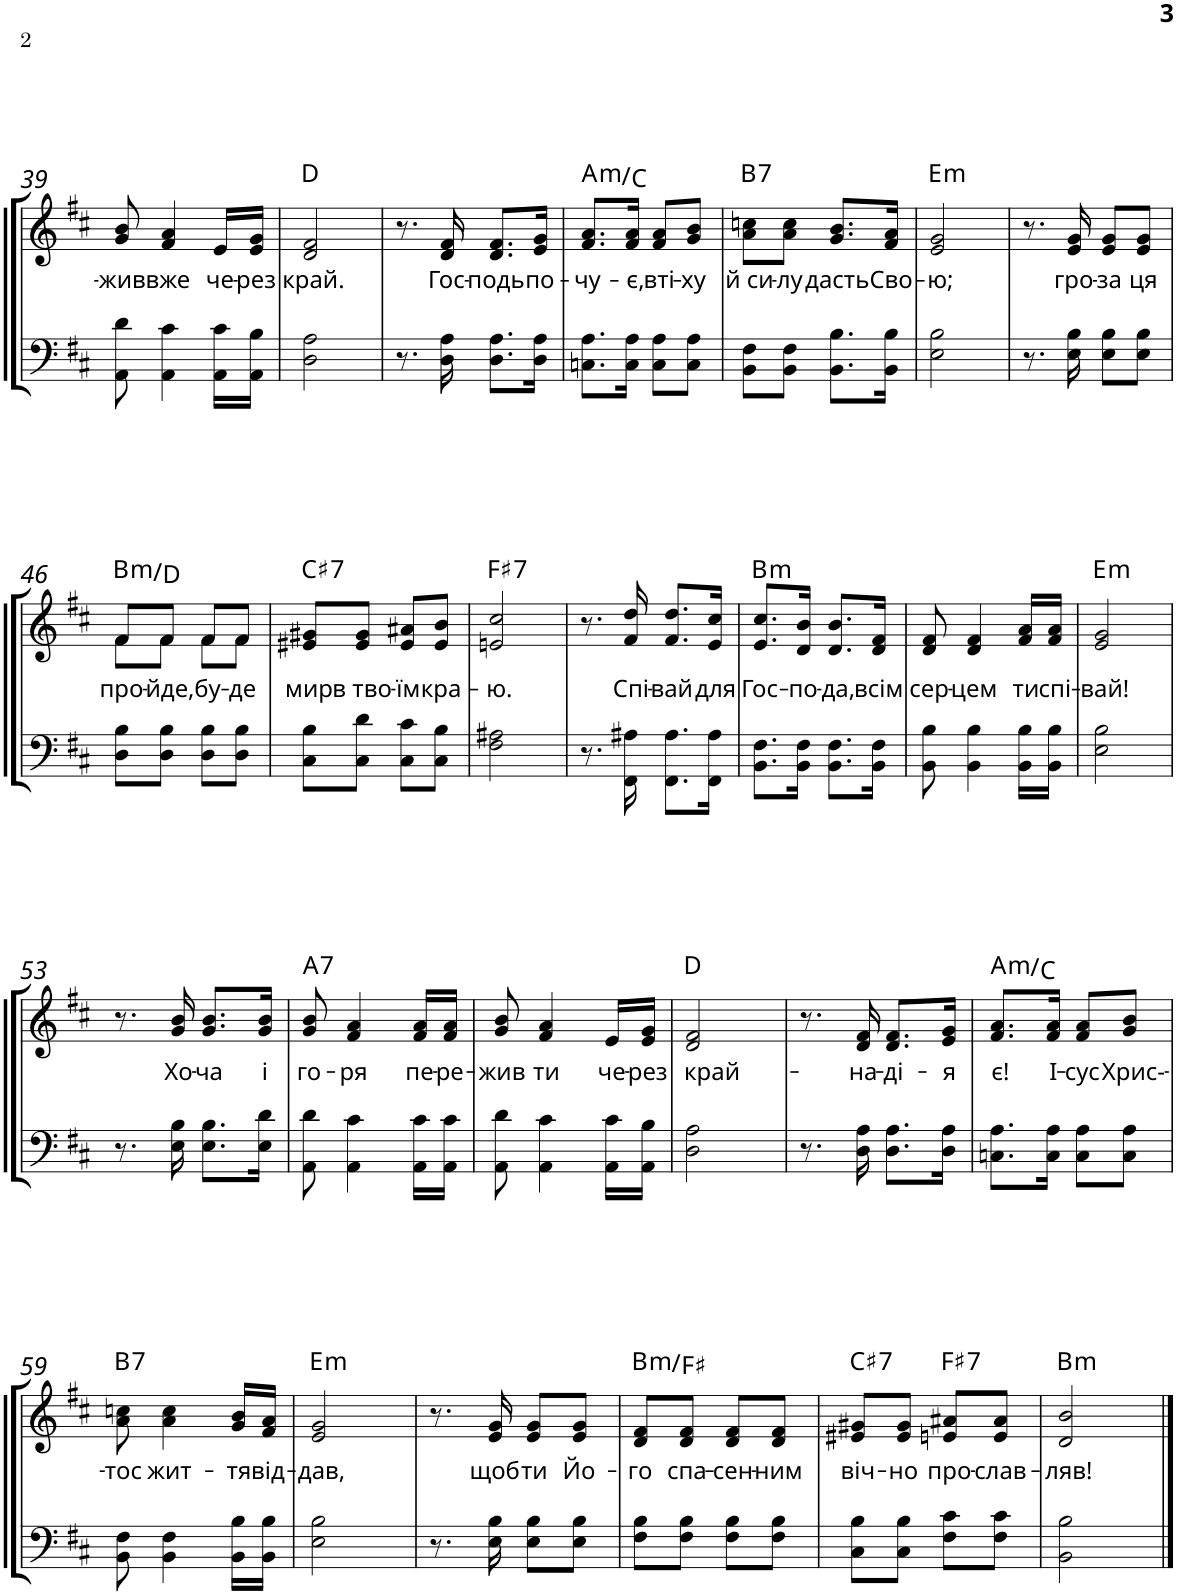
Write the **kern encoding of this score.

**kern	**kern	**text	**harte
*part1	*part1	*part1	*part1
*staff2	*staff1	*staff1	*
*I"P1	*	*	*
!!LO:PB:g=z
*clefF4	*clefG2	*	*
*k[f#c#]	*k[f#c#]	*	*
*b:	*b:	*	*
*M2/4	*M2/4	*	*
=39	=39	=39	=39
!	!	!LO:LY:b	!
8AA\ 8d\	8g/ 8b/	-жив	.
!	!	!LO:LY:b	!
4AA\ 4c#\	4f#/ 4a/	вже	.
!	!	!LO:LY:b	!
16AA\ 16c#\LL	16e/LL	че-	.
!	!	!LO:LY:b	!
16AA\ 16B\JJ	16e/ 16g/JJ	-рез	.
=40	=40	=40	=40
!	!	!LO:LY:b	!
2D\ 2A\	2d/ 2f#/	край.	D:maj
=41	=41	=41	=41
8.r	8.r	.	.
!	!	!LO:LY:b	!
16D\ 16A\	16d/ 16f#/	Гос-	.
!	!	!LO:LY:b	!
8.D\ 8.A\L	8.d/ 8.f#/L	-подь	.
!	!	!LO:LY:b	!
16D\ 16A\Jk	16e/ 16g/Jk	по-	.
=42	=42	=42	=42
!	!	!LO:LY:b	!LO:H:kt=m
8.Cn\ 8.A\L	8.f#/ 8.a/L	-чу-	A:min/b3
!	!	!LO:LY:b	!
16C\ 16A\Jk	16f#/ 16a/Jk	-є,	.
!	!	!LO:LY:b	!
8C\ 8A\L	8f#/ 8a/L	вті-	.
!	!	!LO:LY:b	!
8C\ 8A\J	8g/ 8b/J	-ху	.
=43	=43	=43	=43
!	!	!LO:LY:b	!LO:H:kt=7
8BB\ 8F#\L	8a\ 8ccn\L	й си-	B:7
!	!	!LO:LY:b	!
8BB\ 8F#\J	8a\ 8cc\J	-лу	.
!	!	!LO:LY:b	!
8.BB\ 8.B\L	8.g/ 8.b/L	дасть	.
!	!	!LO:LY:b	!
16BB\ 16B\Jk	16f#/ 16a/Jk	Сво-	.
=44	=44	=44	=44
!	!	!LO:LY:b	!LO:H:kt=m
2E\ 2B\	2e/ 2g/	-ю;	E:min
=45	=45	=45	=45
8.r	8.r	.	.
!	!	!LO:LY:b	!
16E\ 16B\	16e/ 16g/	гро-	.
!	!	!LO:LY:b	!
8E\ 8B\L	8e/ 8g/L	-за	.
!	!	!LO:LY:b	!
8E\ 8B\J	8e/ 8g/J	ця	.
!!LO:LB:g=z
=46	=46	=46	=46
!	!	!LO:LY:b	!LO:H:kt=m
*	*^	*	*
8D\ 8B\L	8f#/L	8f#\L	про-	B:min/b3
!	!	!	!LO:LY:b	!
8D\ 8B\J	8f#/J	8f#\J	-йде,	.
!	!	!	!LO:LY:b	!
8D\ 8B\L	8f#/L	8f#\L	бу-	.
!	!	!	!LO:LY:b	!
8D\ 8B\J	8f#/J	8f#\J	-де	.
=47	=47	=47	=47	=47
!	!	!	!LO:LY:b	!LO:H:kt=7
8C#\ 8B\L	8e#X/ 8g#X/L	2ryy	мир	C#:7
!	!	!	!LO:LY:b	!
8C#\ 8d\J	8e#/ 8g#/J	.	в тво-	.
!	!	!	!LO:LY:b	!
8C#\ 8c#\L	8e#/ 8a#X/L	.	-їм	.
!	!	!	!LO:LY:b	!
8C#\ 8B\J	8e#/ 8b/J	.	кра-	.
*	*v	*v	*	*
=48	=48	=48	=48
!	!	!LO:LY:b	!LO:H:kt=7
2F#\ 2A#X\	2en/ 2cc#/	-ю.	F#:7
=49	=49	=49	=49
8.r	8.r	.	.
!	!	!LO:LY:b	!
16FF#\ 16A#X\	16f#/ 16dd/	Спі-	.
!	!	!LO:LY:b	!
8.FF#\ 8.A#\L	8.f#/ 8.dd/L	-вай	.
!	!	!LO:LY:b	!
16FF#\ 16A#\Jk	16e/ 16cc#/Jk	для	.
=50	=50	=50	=50
!	!	!LO:LY:b	!LO:H:kt=m
8.BB\ 8.F#\L	8.e/ 8.cc#/L	Гос-	B:min
!	!	!LO:LY:b	!
16BB\ 16F#\Jk	16d/ 16b/Jk	-по-	.
!	!	!LO:LY:b	!
8.BB\ 8.F#\L	8.d/ 8.b/L	-да,	.
!	!	!LO:LY:b	!
16BB\ 16F#\Jk	16d/ 16f#/Jk	всім	.
=51	=51	=51	=51
!	!	!LO:LY:b	!
8BB\ 8B\	8d/ 8f#/	сер-	.
!	!	!LO:LY:b	!
4BB\ 4B\	4d/ 4f#/	-цем	.
!	!	!LO:LY:b	!
16BB\ 16B\LL	16f#/ 16a/LL	ти	.
!	!	!LO:LY:b	!
16BB\ 16B\JJ	16f#/ 16a/JJ	спі-	.
=52	=52	=52	=52
!	!	!LO:LY:b	!LO:H:kt=m
2E\ 2B\	2e/ 2g/	-вай!	E:min
!!LO:LB:g=z
=53	=53	=53	=53
8.r	8.r	.	.
!	!	!LO:LY:b	!
16E\ 16B\	16g/ 16b/	Хо-	.
!	!	!LO:LY:b	!
8.E\ 8.B\L	8.g/ 8.b/L	-ча	.
!	!	!LO:LY:b	!
16E\ 16d\Jk	16g/ 16b/Jk	і	.
=54	=54	=54	=54
!	!	!LO:LY:b	!LO:H:kt=7
8AA\ 8d\	8g/ 8b/	го-	A:7
!	!	!LO:LY:b	!
4AA\ 4c#\	4f#/ 4a/	-ря	.
!	!	!LO:LY:b	!
16AA\ 16c#\LL	16f#/ 16a/LL	пе-	.
!	!	!LO:LY:b	!
16AA\ 16c#\JJ	16f#/ 16a/JJ	-ре-	.
=55	=55	=55	=55
!	!	!LO:LY:b	!
8AA\ 8d\	8g/ 8b/	-жив	.
!	!	!LO:LY:b	!
4AA\ 4c#\	4f#/ 4a/	ти	.
!	!	!LO:LY:b	!
16AA\ 16c#\LL	16e/LL	че-	.
!	!	!LO:LY:b	!
16AA\ 16B\JJ	16e/ 16g/JJ	-рез	.
=56	=56	=56	=56
!	!	!LO:LY:b	!
2D\ 2A\	2d/ 2f#/	край-	D:maj
=57	=57	=57	=57
8.r	8.r	.	.
!	!	!LO:LY:b	!
16D\ 16A\	16d/ 16f#/	-на-	.
!	!	!LO:LY:b	!
8.D\ 8.A\L	8.d/ 8.f#/L	-ді-	.
!	!	!LO:LY:b	!
16D\ 16A\Jk	16e/ 16g/Jk	-я	.
=58	=58	=58	=58
!	!	!LO:LY:b	!LO:H:kt=m
8.Cn\ 8.A\L	8.f#/ 8.a/L	є!	A:min/b3
!	!	!LO:LY:b	!
16C\ 16A\Jk	16f#/ 16a/Jk	І-	.
!	!	!LO:LY:b	!
8C\ 8A\L	8f#/ 8a/L	-сус	.
!	!	!LO:LY:b	!
8C\ 8A\J	8g/ 8b/J	Хрис--	.
!!LO:LB:g=z
=59	=59	=59	=59
!	!	!LO:LY:b	!LO:H:kt=7
8BB\ 8F#\	8a\ 8ccn\	-тос	B:7
!	!	!LO:LY:b	!
4BB\ 4F#\	4a\ 4cc\	жит-	.
!	!	!LO:LY:b	!
16BB\ 16B\LL	16g/ 16b/LL	-тя	.
!	!	!LO:LY:b	!
16BB\ 16B\JJ	16f#/ 16a/JJ	від-	.
=60	=60	=60	=60
!	!	!LO:LY:b	!LO:H:kt=m
2E\ 2B\	2e/ 2g/	-дав,	E:min
=61	=61	=61	=61
8.r	8.r	.	.
!	!	!LO:LY:b	!
16E\ 16B\	16e/ 16g/	щоб	.
!	!	!LO:LY:b	!
8E\ 8B\L	8e/ 8g/L	ти	.
!	!	!LO:LY:b	!
8E\ 8B\J	8e/ 8g/J	Йо-	.
=62	=62	=62	=62
!	!	!LO:LY:b	!LO:H:kt=m
8F#\ 8B\L	8d/ 8f#/L	-го	B:min/5
!	!	!LO:LY:b	!
8F#\ 8B\J	8d/ 8f#/J	спа-	.
!	!	!LO:LY:b	!
8F#\ 8B\L	8d/ 8f#/L	-сен-	.
!	!	!LO:LY:b	!
8F#\ 8B\J	8d/ 8f#/J	-ним	.
=63	=63	=63	=63
!	!	!LO:LY:b	!LO:H:kt=7
8C#\ 8B\L	8e#X/ 8g#X/L	віч-	C#:7
!	!	!LO:LY:b	!
8C#\ 8B\J	8e#/ 8g#/J	-но	.
!	!	!LO:LY:b	!LO:H:kt=7
8F#\ 8c#\L	8en/ 8a#X/L	про-	F#:7
!	!	!LO:LY:b	!
8F#\ 8c#\J	8e/ 8a#/J	-слав-	.
=64	=64	=64	=64
!	!	!LO:LY:b	!LO:H:kt=m
2BB\ 2B\	2d/ 2b/	-ляв!	B:min
==	==	==	==
*-	*-	*-	*-
